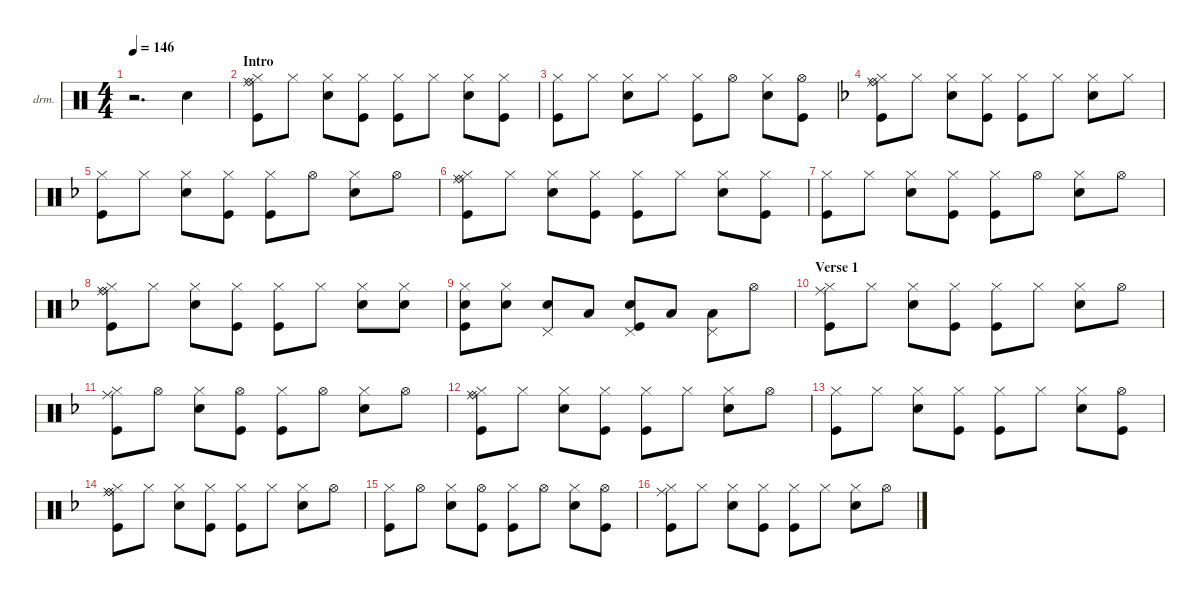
\hideDynamics
\bracketExtendMode nobrackets
\firstSystemTrackNameOrientation horizontal
\otherSystemsTrackNameOrientation horizontal
\track ("Bobby - Drums" "drm.") {instrument percussion}
\staff {score}
\articulation defaults
\ts (4 4)
\tempo 146
\clef neutral
\ks c
r.2{d dy f beam Down} "Snare (hit) 2".4{beam Down} |
\section ("" "Intro")
("Kick (hit)" "Hi-Hat (closed)"{acc #} "Ride (middle)"{acc #} "Ride (bell)").8{dy fff beam Down} "Hi-Hat (closed)"{acc #}.8{dy mp beam Down} ("Snare (hit) 2" "Hi-Hat (closed)"{acc #}).8{dy fff beam Down} ("Kick (hit)" "Hi-Hat (closed)"{acc #}).8{dy f beam Down} ("Kick (hit)" "Hi-Hat (closed)"{acc #}).8{dy fff beam Down} "Hi-Hat (closed)"{acc #}.8{dy p beam Down} ("Snare (hit) 2" "Hi-Hat (closed)"{acc #}).8{dy fff beam Down} ("Kick (hit)" "Hi-Hat (closed)"{acc #}).8{dy f beam Down} |
("Kick (hit)" "Hi-Hat (closed)"{acc #}).8{dy fff beam Down} "Hi-Hat (closed)"{acc #}.8{dy p beam Down} ("Snare (hit) 2" "Hi-Hat (closed)"{acc #}).8{dy fff beam Down} "Hi-Hat (closed)"{acc #}.8{dy p beam Down} ("Kick (hit)" "Hi-Hat (closed)"{acc #}).8{dy fff beam Down} "Hi-Hat (open)"{acc #}.8{dy p beam Down} ("Snare (hit) 2" "Hi-Hat (closed)"{acc #}).8{dy fff beam Down} ("Kick (hit)" "Hi-Hat (open)"{acc #}).8{dy f beam Down} |
\ks dminor
("Kick (hit)"{acc forcenatural} "Hi-Hat (closed)"{acc #} "Ride (middle)"{acc #} "Ride (bell)"{acc forcenatural}).8{dy fff beam Down} "Hi-Hat (closed)"{acc #}.8{dy p beam Down} ("Snare (hit) 2"{acc forcenatural} "Hi-Hat (closed)"{acc #}).8{dy fff beam Down} ("Kick (hit)"{acc forcenatural} "Hi-Hat (closed)"{acc #}).8{beam Down} ("Kick (hit)"{acc forcenatural} "Hi-Hat (closed)"{acc #}).8{beam Down} "Hi-Hat (closed)"{acc #}.8{dy p beam Down} ("Snare (hit) 2"{acc forcenatural} "Hi-Hat (closed)"{acc #}).8{dy fff beam Down} "Hi-Hat (closed)"{acc #}.8{dy p beam Down} |
("Kick (hit)"{acc forcenatural} "Hi-Hat (closed)"{acc #}).8{dy fff beam Down} "Hi-Hat (closed)"{acc #}.8{dy p beam Down} ("Snare (hit) 2"{acc forcenatural} "Hi-Hat (closed)"{acc #}).8{dy fff beam Down} ("Kick (hit)"{acc forcenatural} "Hi-Hat (closed)"{acc #}).8{beam Down} ("Kick (hit)"{acc forcenatural} "Hi-Hat (closed)"{acc #}).8{beam Down} "Hi-Hat (open)"{acc #}.8{dy mp beam Down} ("Snare (hit) 2"{acc forcenatural} "Hi-Hat (closed)"{acc #}).8{dy fff beam Down} "Hi-Hat (open)"{acc #}.8{dy mp beam Down} |
("Kick (hit)"{acc forcenatural} "Hi-Hat (closed)"{acc #} "Ride (middle)"{acc #} "Ride (bell)"{acc forcenatural}).8{dy fff beam Down} "Hi-Hat (closed)"{acc #}.8{dy p beam Down} ("Snare (hit) 2"{acc forcenatural} "Hi-Hat (closed)"{acc #}).8{dy fff beam Down} ("Kick (hit)"{acc forcenatural} "Hi-Hat (closed)"{acc #}).8{dy ff beam Down} ("Kick (hit)"{acc forcenatural} "Hi-Hat (closed)"{acc #}).8{dy fff beam Down} "Hi-Hat (closed)"{acc #}.8{dy mp beam Down} ("Snare (hit) 2"{acc forcenatural} "Hi-Hat (closed)"{acc #}).8{dy fff beam Down} ("Kick (hit)"{acc forcenatural} "Hi-Hat (closed)"{acc #}).8{beam Down} |
("Kick (hit)"{acc forcenatural} "Hi-Hat (closed)"{acc #}).8{beam Down} "Hi-Hat (closed)"{acc #}.8{dy p beam Down} ("Snare (hit) 2"{acc forcenatural} "Hi-Hat (closed)"{acc #}).8{dy fff beam Down} ("Kick (hit)"{acc forcenatural} "Hi-Hat (closed)"{acc #}).8{beam Down} ("Kick (hit)"{acc forcenatural} "Hi-Hat (closed)"{acc #}).8{beam Down} "Hi-Hat (open)"{acc #}.8{dy mp beam Down} ("Snare (hit) 2"{acc forcenatural} "Hi-Hat (closed)"{acc #}).8{dy fff beam Down} "Hi-Hat (open)"{acc #}.8{dy mp beam Down} |
("Kick (hit)"{acc forcenatural} "Hi-Hat (closed)"{acc #} "Ride (middle)"{acc #} "Ride (bell)"{acc forcenatural}).8{dy fff beam Down} "Hi-Hat (closed)"{acc #}.8{dy p beam Down} ("Snare (hit) 2"{acc forcenatural} "Hi-Hat (closed)"{acc #}).8{dy fff beam Down} ("Kick (hit)"{acc forcenatural} "Hi-Hat (closed)"{acc #}).8{beam Down} ("Kick (hit)"{acc forcenatural} "Hi-Hat (closed)"{acc #}).8{beam Down} "Hi-Hat (closed)"{acc #}.8{dy mf beam Down} ("Snare (hit) 2"{acc forcenatural} "Hi-Hat (closed)"{acc #}).8{dy fff beam Down} ("Snare (hit) 2"{acc forcenatural} "Hi-Hat (closed)"{acc #}).8{dy mf beam Down} |
("Kick (hit)"{acc forcenatural} "Snare (hit) 2"{acc forcenatural} "Hi-Hat (closed)"{acc #}).8{dy fff beam Down} ("Snare (hit) 2"{acc forcenatural} "Hi-Hat (closed)"{acc #}).8{beam Down} ("Snare (hit) 2"{acc forcenatural} "Pedal Hi-Hat (hit)"{acc #}).8{dy f beam Up} "Low Floor Tom (hit)"{acc forcenatural}.8{dy fff beam Up} ("Kick (hit)"{acc forcenatural} "Snare (hit) 2"{acc forcenatural} "Pedal Hi-Hat (hit)"{acc #}).8{beam Up} "Low Tom (hit)"{acc forcenatural}.8{beam Up} ("Low Floor Tom (hit)"{acc forcenatural} "Pedal Hi-Hat (hit)"{acc #}).8{beam Down} "Hi-Hat (open)"{acc #}.8{dy mp beam Down} |
\section ("" "Verse 1")
\scale
0.853947 ("Kick (hit)"{acc forcenatural} "Hi-Hat (closed)"{acc #} "Ride (middle)"{acc #}).8{dy fff beam Down} "Hi-Hat (closed)"{acc #}.8{dy mf beam Down} ("Snare (hit) 2"{acc forcenatural} "Hi-Hat (closed)"{acc #}).8{dy fff beam Down} ("Kick (hit)"{acc forcenatural} "Hi-Hat (closed)"{acc #}).8{beam Down} ("Kick (hit)"{acc forcenatural} "Hi-Hat (closed)"{acc #}).8{beam Down} "Hi-Hat (closed)"{acc #}.8{dy p beam Down} ("Snare (hit) 2"{acc forcenatural} "Hi-Hat (closed)"{acc #}).8{dy fff beam Down} "Hi-Hat (open)"{acc #}.8{dy mp beam Down} |
\scale
1.49144 ("Kick (hit)"{acc forcenatural} "Hi-Hat (closed)"{acc #} "Ride (middle)"{acc #}).8{dy fff beam Down} "Hi-Hat (open)"{acc #}.8{dy p beam Down} ("Snare (hit) 2"{acc forcenatural} "Hi-Hat (closed)"{acc #}).8{dy fff beam Down} ("Kick (hit)"{acc forcenatural} "Hi-Hat (open)"{acc #}).8{beam Down} ("Kick (hit)"{acc forcenatural} "Hi-Hat (closed)"{acc #}).8{beam Down} "Hi-Hat (open)"{acc #}.8{dy mp beam Down} ("Snare (hit) 2"{acc forcenatural} "Hi-Hat (closed)"{acc #}).8{dy fff beam Down} "Hi-Hat (open)"{acc #}.8{dy mp beam Down} |
\scale
0.654618 ("Kick (hit)"{acc forcenatural} "Hi-Hat (closed)"{acc #} "Ride (middle)"{acc #} "Ride (bell)"{acc forcenatural}).8{dy fff beam Down} "Hi-Hat (closed)"{acc #}.8{dy p beam Down} ("Snare (hit) 2"{acc forcenatural} "Hi-Hat (closed)"{acc #}).8{dy fff beam Down} ("Kick (hit)"{acc forcenatural} "Hi-Hat (closed)"{acc #}).8{beam Down} ("Kick (hit)"{acc forcenatural} "Hi-Hat (closed)"{acc #}).8{beam Down} "Hi-Hat (closed)"{acc #}.8{dy mp beam Down} ("Snare (hit) 2"{acc forcenatural} "Hi-Hat (closed)"{acc #}).8{dy fff beam Down} "Hi-Hat (open)"{acc #}.8{dy mp beam Down} |
\scale
0.759916 ("Kick (hit)"{acc forcenatural} "Hi-Hat (closed)"{acc #}).8{dy fff beam Down} "Hi-Hat (closed)"{acc #}.8{dy p beam Down} ("Snare (hit) 2"{acc forcenatural} "Hi-Hat (closed)"{acc #}).8{dy fff beam Down} ("Kick (hit)"{acc forcenatural} "Hi-Hat (closed)"{acc #}).8{beam Down} ("Kick (hit)"{acc forcenatural} "Hi-Hat (closed)"{acc #}).8{beam Down} "Hi-Hat (closed)"{acc #}.8{dy p beam Down} ("Snare (hit) 2"{acc forcenatural} "Hi-Hat (closed)"{acc #}).8{dy fff beam Down} ("Kick (hit)"{acc forcenatural} "Hi-Hat (open)"{acc #}).8{beam Down} |
\scale
1.32797 ("Kick (hit)"{acc forcenatural} "Hi-Hat (closed)"{acc #} "Ride (middle)"{acc #} "Ride (bell)"{acc forcenatural}).8{beam Down} "Hi-Hat (closed)"{acc #}.8{dy p beam Down} ("Snare (hit) 2"{acc forcenatural} "Hi-Hat (closed)"{acc #}).8{dy fff beam Down} ("Kick (hit)"{acc forcenatural} "Hi-Hat (closed)"{acc #}).8{beam Down} ("Kick (hit)"{acc forcenatural} "Hi-Hat (closed)"{acc #}).8{beam Down} "Hi-Hat (closed)"{acc #}.8{dy p beam Down} ("Snare (hit) 2"{acc forcenatural} "Hi-Hat (closed)"{acc #}).8{dy fff beam Down} "Hi-Hat (open)"{acc #}.8{dy mf beam Down} |
\scale
0.912118 ("Kick (hit)"{acc forcenatural} "Hi-Hat (closed)"{acc #}).8{dy fff beam Down} "Hi-Hat (open)"{acc #}.8{dy mp beam Down} ("Snare (hit) 2"{acc forcenatural} "Hi-Hat (closed)"{acc #}).8{dy fff beam Down} ("Kick (hit)"{acc forcenatural} "Hi-Hat (open)"{acc #}).8{beam Down} ("Kick (hit)"{acc forcenatural} "Hi-Hat (closed)"{acc #}).8{beam Down} "Hi-Hat (open)"{acc #}.8{dy p beam Down} ("Snare (hit) 2"{acc forcenatural} "Hi-Hat (closed)"{acc #}).8{dy fff beam Down} ("Kick (hit)"{acc forcenatural} "Hi-Hat (open)"{acc #}).8{beam Down} |
\scale
0.955289 ("Kick (hit)"{acc forcenatural} "Hi-Hat (closed)"{acc #} "Ride (middle)"{acc #}).8{beam Down} "Hi-Hat (closed)"{acc #}.8{dy pp beam Down} ("Snare (hit) 2"{acc forcenatural} "Hi-Hat (closed)"{acc #}).8{dy fff beam Down} ("Kick (hit)"{acc forcenatural} "Hi-Hat (closed)"{acc #}).8{beam Down} ("Kick (hit)"{acc forcenatural} "Hi-Hat (closed)"{acc #}).8{beam Down} "Hi-Hat (closed)"{acc #}.8{dy p beam Down} ("Snare (hit) 2"{acc forcenatural} "Hi-Hat (closed)"{acc #}).8{dy fff beam Down} "Hi-Hat (open)"{acc #}.8{dy mp beam Down}
